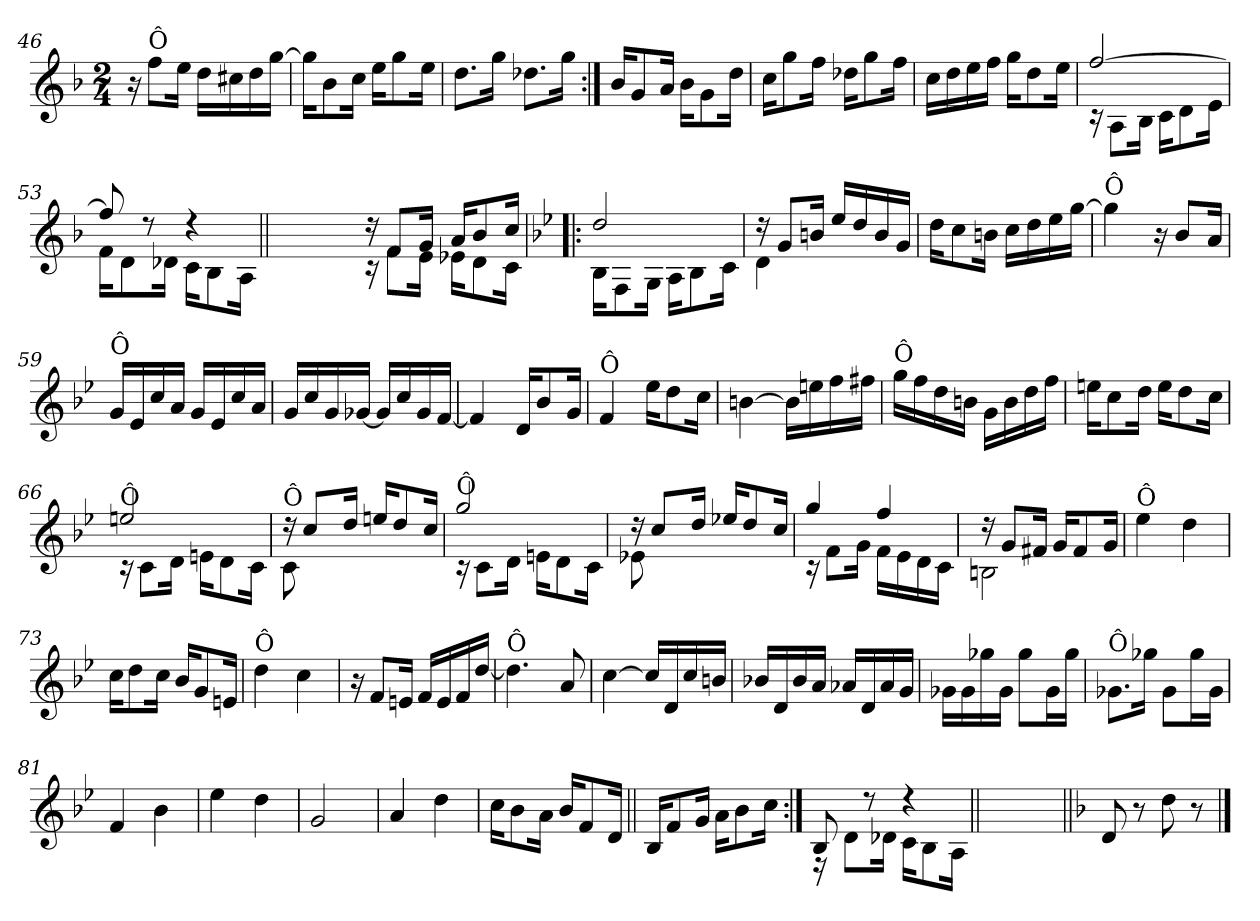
**kern
*part1
*staff1
*clefG2
*k[b-]
*F:
*M2/4
=46
16r
!LO:TX:a:t=Ô
8ff\L
16ee\Jk
16dd\LL
16cc#X\
16dd\
[16gg\JJ
=47
16gg\KL]
8b-\
16cc\Jk
16ee\KL
8gg\
16ee\Jk
=48
8.dd\L
16gg\Jk
8.dd-X\L
16gg\Jk
!!LO:LB:g=z
=49:|!
16b-/KL
8g/
16a/Jk
16b-\KL
8g\
16dd\Jk
=50
16cc\KL
8gg\
16ff\Jk
16dd-X\KL
8gg\
16ff\Jk
=51
16cc\LL
16dd\
16ee\
16ff\JJ
16gg\KL
8dd\
16ee\Jk
=52
*^
[>2ff/	16rc
.	8A!\L
.	16B-!\Jk
.	16c!\KL
.	8d!\
.	16e!\Jk
=53	=53
8ff/]	16f!\KL
.	8d!\
8rdd	.
.	16d-X!\Jk
4rdd	16c!\KL
.	8B-!\
.	16A!\Jk
*v	*v
=53X1||
*stria0
2ryy
!!LO:LB:g=z
=54-
*stria5
*^
16rdd	16rc
8f/L	8f!\L
16g/Jk	16e!\Jk
16a/KL	16e-X!\KL
8b-/	8d!\
16cc/Jk	16c!\Jk
=55!|:	=55!|:
*k[b-e-]	*
*B-:	*
2dd/	16B-!\KL
.	8F!\
.	16G!\Jk
.	16A!\KL
.	8B-!\
.	16c!\Jk
=56	=56
16rdd	4d!\
8g/L	.
16bn/Jk	.
16ee-/LL	4ryy
16dd/	.
16b/	.
16g/JJ	.
*v	*v
=57
16dd\KL
8cc\
16bn\Jk
16cc\LL
16dd\
16ee-\
[16gg\JJ
=58
!LO:TX:a:t=Ô
4gg\]
16r
8b-/L
16a/Jk
!!LO:LB:g=z
=59
!LO:TX:a:t=Ô
16g/LL
16e-/
16cc/
16a/JJ
16g/LL
16e-/
16cc/
16a/JJ
=60
16g/LL
16cc/
16g/
[16g-X/JJ
16g-/LL]
16cc/
16g-/
[16f/JJ
=61
4f/]
16d/KL
8b-/
16g/Jk
=62
!LO:TX:a:t=Ô
4f/
16ee-\KL
8dd\
16cc\Jk
=63
[4bn\
16b\LL]
16een\
16ff\
16ff#X\JJ
!!LO:LB:g=z
=64
!LO:TX:a:t=Ô
16gg\LL
16ff\
16dd\
16bn\JJ
16g\LL
16b\
16dd\
16ff\JJ
=65
16een\KL
8cc\
16dd\Jk
16ee\KL
8dd\
16cc\Jk
=66
*^
!LO:TX:a:t=Ô	!
2een/	16rc
.	8c!\L
.	16d!\Jk
.	16en!\KL
.	8d!\
.	16c!\Jk
=67	=67
!LO:TX:a:t=Ô	!
16rdd	8c!\
8cc/L	.
.	8ryy
16dd/Jk	.
16een/KL	4ryy
8dd/	.
16cc/Jk	.
=68	=68
!LO:TX:a:t=Ô	!
2gg/	16rc
.	8c!\L
.	16d!\Jk
.	16en!\KL
.	8d!\
.	16c!\Jk
!!LO:LB:g=z	!!
=69	=69
16rdd	8e-X!\
8cc/L	.
.	4.ryy
16dd/Jk	.
16ee-X/KL	.
8dd/	.
16cc/Jk	.
=70	=70
4gg/	16rc
.	8f!\L
.	16g!\Jk
4ff/	16f!\LL
.	16e-!\
.	16d!\
.	16c!\JJ
=71	=71
16rdd	2Bn!\
8g/L	.
16f#X/Jk	.
16g/KL	.
8f#/	.
16g/Jk	.
*v	*v
=72
!LO:TX:a:t=Ô
4ee-\
4dd\
=73
16cc\KL
8dd\
16cc\Jk
16b-/KL
8g/
16en/Jk
!!LO:LB:g=z
=74
!LO:TX:a:t=Ô
4dd\
4cc\
=75
16r
8f/L
16en/Jk
16f/LL
16e/
16f/
[16dd/JJ
=76
!LO:TX:a:t=Ô
4.dd\]
8a/
=77
[4cc\
16cc/LL]
16d/
16cc/
16bn/JJ
=78
16b-X/LL
16d/
16b-/
16a/JJ
16a-X/LL
16d/
16a-/
16g/JJ
!!LO:LB:g=z
=79
16g-X\LL
16g-\
16gg-X\
16g-\JJ
8gg-\L
16g-\L
16gg-\JJ
=80
!LO:TX:a:t=Ô
8.g-X\L
16gg-X\Jk
8g-\L
16gg-\L
16g-\JJ
=81
4f/
4b-\
=82
4ee-\
4dd\
=83
2g/
=84
4a/
4dd\
!!LO:LB:g=z
=85
16cc\KL
8b-\
16a\Jk
16b-/KL
8f/
16d/Jk
=86||
16B-/KL
8f/
16g/Jk
16a\KL
8b-\
16cc\Jk
=87:|!
*^
8B-/	16rE
.	8d!\L
8rdd	.
.	16d-X!\Jk
4rdd	16c!\KL
.	8B-!\
.	16A!\Jk
*v	*v
=88||
*stria0
2ryy
=89||
*stria5
*k[b-]
*F:
8d/
8r
8dd\
8r
==
*-
